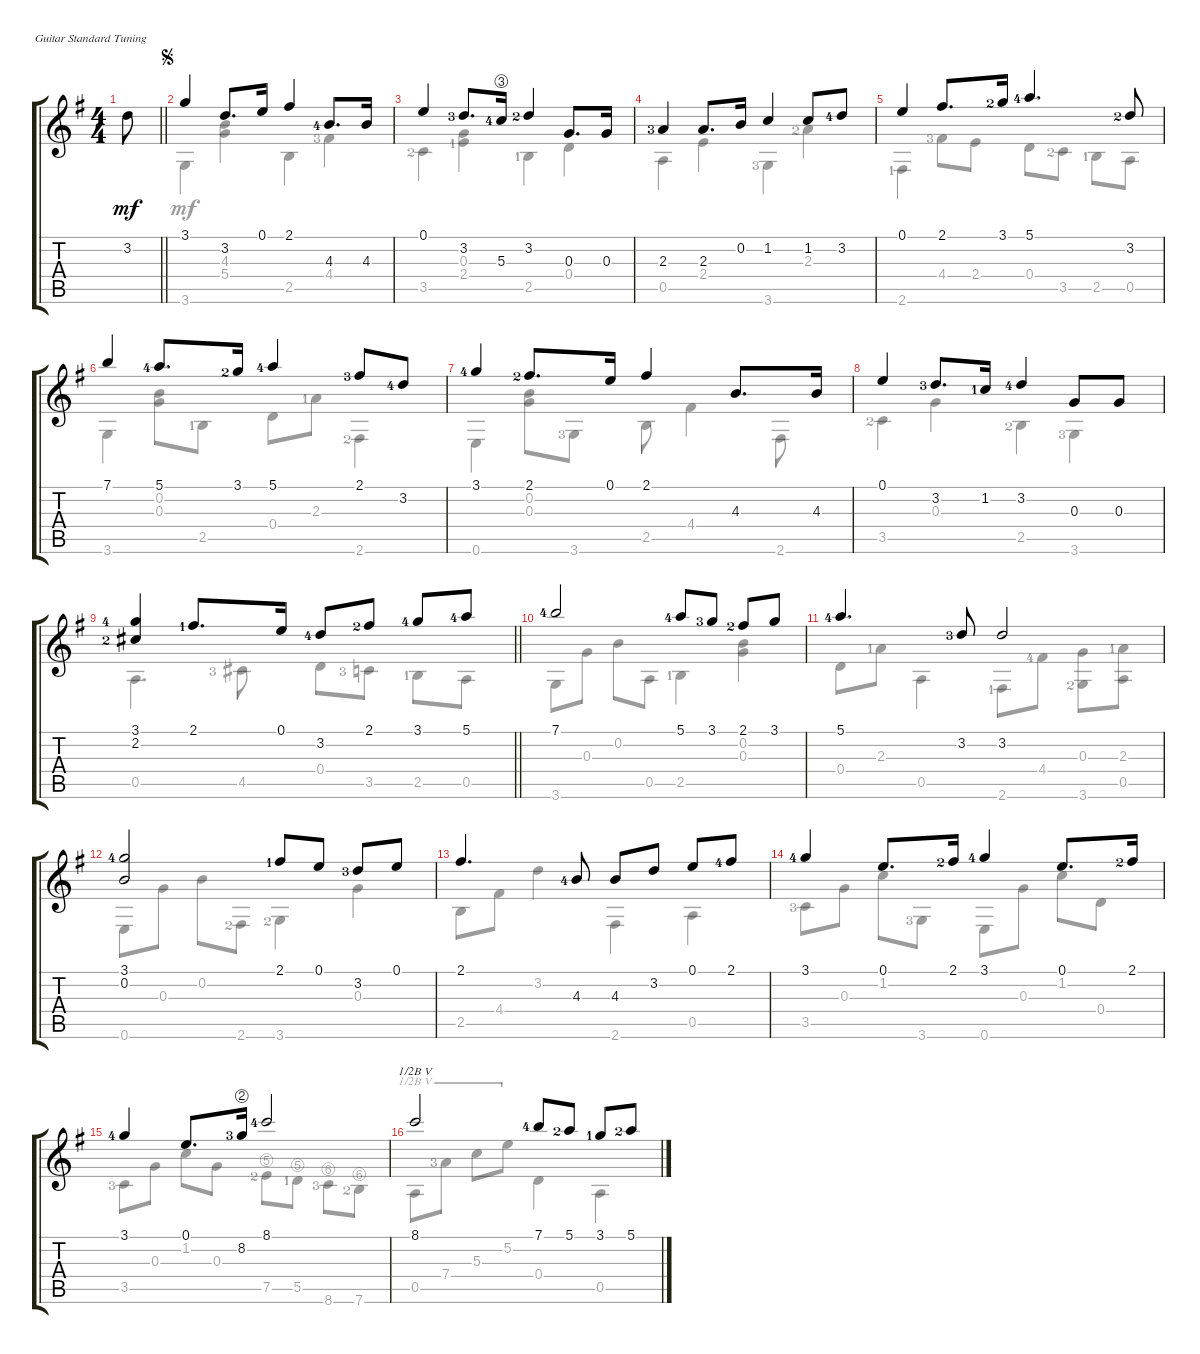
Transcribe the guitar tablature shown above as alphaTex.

\defaultSystemsLayout 4
\bracketExtendMode groupsimilarinstruments
\singleTrackTrackNamePolicy hidden
\multiTrackTrackNamePolicy hidden
\firstSystemTrackNameOrientation horizontal
\otherSystemsTrackNameOrientation horizontal
\track ("Steel Guitar" "S-Gt") {instrument acousticguitarsteel}
\staff {score tabs}
\tuning (E4 B3 G3 D3 A2 E2)
\voice
\ts (4 4)
\ac
\tempo (75 hide)
\clef g2
\scale
1.1715
\barLineRight lightlight
\ks g
3.2.8{dy mf instrument acousticguitarsteel} |
\jump segno
\scale
0.91425 3.1.4 3.2.8{d} 0.1.16 2.1.4 4.3{lf 5}.8{d} 4.3.16 |
\scale
0.91425 0.1.4 3.2{lf 4}.8{d} 5.3{string lf 5}.16 3.2{lf 3}.4 0.3.8{d} 0.3.16 |
\scale
1.11097 2.3{lf 4}.4 2.3.8{d} 0.2.16 1.2.4 1.2.8 3.2{lf 5}.8 |
\scale
0.944515 0.1.4 2.1.8{d} 3.1{lf 3}.16 5.1{lf 5}.4{d} 3.2{lf 3}.8 |
\scale
0.944515 7.1.4 5.1{lf 5}.8{d} 3.1{lf 3}.16 5.1{lf 5}.4 2.1{lf 4}.8 3.2{lf 5}.8 |
\scale
1.11097 3.1{lf 5}.4 2.1{lf 3}.8{d} 0.1.16 2.1.4 4.3.8{d} 4.3.16 |
\scale
0.944515 0.1.4 3.2{lf 4}.8{d} 1.2{lf 2}.16 3.2{lf 5}.4 0.3.8 0.3.8 |
\scale
0.944515
\barLineRight lightlight
(3.1{lf 5} 2.2{lf 3}).4 2.1{lf 2}.8{d} 0.1.16 3.2{lf 5}.8 2.1{lf 3}.8 3.1{lf 5}.8 5.1{lf 5}.8 |
\scale
1.11097 7.1{lf 5}.2 5.1{lf 5}.8 3.1{lf 4}.8 2.1{lf 3}.8 3.1.8 |
\scale
0.944515 5.1{lf 5}.4{d} 3.2{lf 4}.8 3.2.2 |
\scale
0.944515 (0.2 3.1{lf 5}).2 2.1{lf 2}.8 0.1.8 3.2{lf 4}.8 0.1.8 |
\scale
1.11097 2.1.4{d} 4.3{lf 5}.8 4.3.8 3.2.8 0.1.8 2.1{lf 5}.8 |
\scale
0.944515 3.1{lf 5}.4 0.1.8{d} 2.1{lf 3}.16 3.1{lf 5}.4 0.1.8{d} 2.1{lf 3}.16 |
\scale
0.944515 3.1{lf 5}.4 0.1.8{d} 8.2{string lf 4}.16 8.1{lf 5}.2 |
\scale
1.11097 8.1.2{barre (5 half)} 7.1{lf 5}.8 5.1{lf 3}.8 3.1{lf 2}.8 5.1{lf 3}.8
\voice
\clef g2
\ottava regular
\simile none
\scale
1.1715
\barLineRight lightlight
\ks g
|
\scale
0.91425 3.6.4 (5.4 4.3).4 2.5.4 4.4{lf 4}.4 |
\scale
0.91425 3.5{lf 3}.4 (2.4{lf 2} 0.3).4 2.5{lf 2}.4 0.4.4 |
\scale
1.11097 0.5.4 2.4.4 3.6{lf 4}.4 2.3{lf 3}.4 |
\scale
0.944515 2.6{lf 2}.4 4.4{lf 4}.8 2.4.8 0.4.8 3.5{lf 3}.8 2.5{lf 2}.8 0.5.8 |
\scale
0.944515 3.6.4 (0.3 0.2).8 2.5{lf 2}.8 0.4.8 2.3{lf 2}.8 2.6{lf 3}.4 |
\scale
1.11097 0.6.4 (0.3 0.2).8 3.6{lf 4}.8 2.5.8 4.4.4 2.6.8 |
\scale
0.944515 3.5{lf 3}.4 0.3.4 2.5{lf 3}.4 3.6{lf 4}.4 |
\scale
0.944515
\barLineRight lightlight
0.5.4{d} 4.5{lf 4}.8 0.4.8 3.5{lf 4}.8 2.5{lf 2}.8 0.5.8 |
\scale
1.11097 3.6.8 0.3.8 0.2.8 0.5.8 2.5{lf 2}.4 (0.3 0.2).4 |
\scale
0.944515 0.4.8 2.3{lf 2}.8 0.5.4 2.6{lf 2}.8 4.4{lf 5}.8 (0.3 3.6{lf 3}).8 (2.3{lf 2} 0.5).8 |
\scale
0.944515 0.6.8 0.3.8 0.2.8 2.6{lf 3}.8 3.6{lf 3}.4 0.3.4 |
\scale
1.11097 2.5.8 4.4.8 3.2.4 2.6.4 0.5.4 |
\scale
0.944515 3.5{lf 4}.8 0.3.8 1.2.8 3.6{lf 4}.8 0.6.8 0.3.8 1.2.8 0.4.8 |
\scale
0.944515 3.5{lf 4}.8 0.3.8 1.2.8 0.3.8 7.5{string lf 3}.8 5.5{string lf 2}.8 8.6{string lf 4}.8 7.6{string lf 3}.8 |
\scale
1.11097 0.5.8{barre (5 half)} 7.4{lf 4}.8{barre (5 half)} 5.3.8{barre (5 half)} 5.2.8{barre (5 half)} 0.4.4 0.5.4
